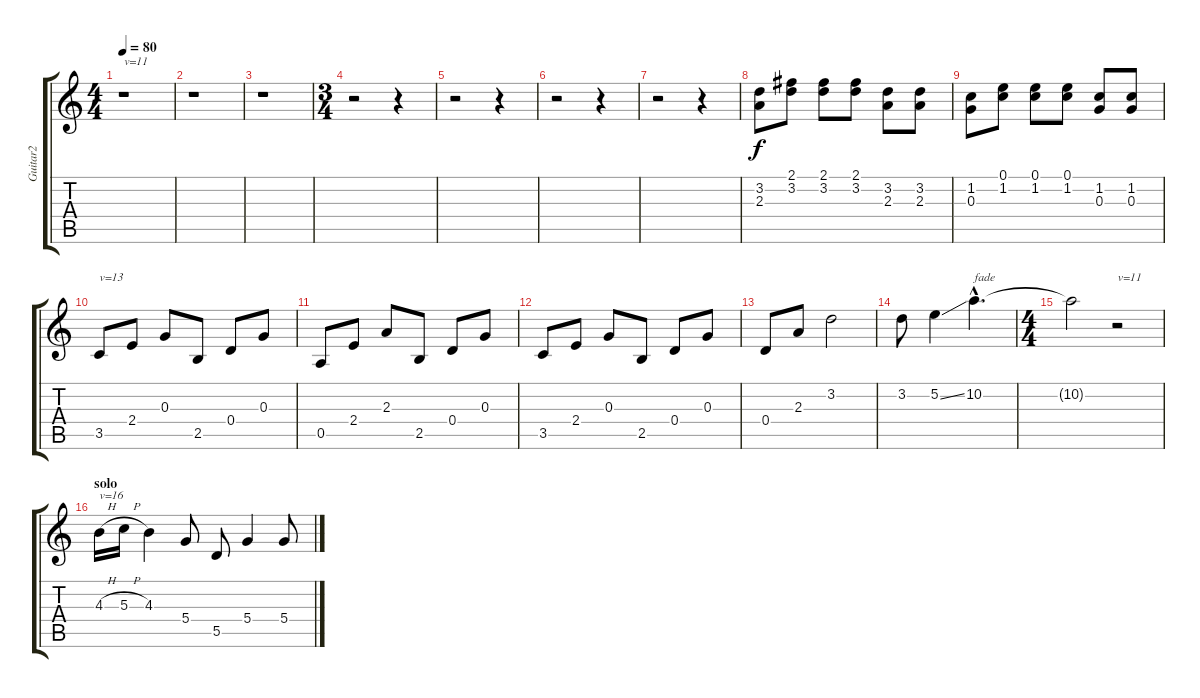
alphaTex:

\track ("Guitar2" "Guitar2") {instrument distortionguitar}
\staff {score tabs}
\tuning (E4 B3 G3 D3 A2 E2) {hide}
\ts (4 4)
\tempo 80
\clef g2
\ks c
r.1{txt "v=11" dy f volume 11} |
r.1 |
r.1 |
\ts (3 4)
r.2 r.4 |
r.2 r.4 |
r.2 r.4 |
r.2 r.4 |
(3.2 2.3).8 (2.1 3.2).8 (2.1 3.2).8 (2.1 3.2).8 (3.2 2.3).8 (3.2 2.3).8 |
(1.2 0.3).8 (0.1 1.2).8 (0.1 1.2).8 (0.1 1.2).8 (1.2 0.3).8 (1.2 0.3).8 |
3.5.8{txt "v=13" volume 13} 2.4.8 0.3.8 2.5.8 0.4.8 0.3.8 |
0.5.8 2.4.8 2.3.8 2.5.8 0.4.8 0.3.8 |
3.5.8 2.4.8 0.3.8 2.5.8 0.4.8 0.3.8 |
0.4.8 2.3.8 3.2.2 |
3.2.8 5.2{ss}.4 10.2{hac}.4{d txt "fade" volume 7} |
\ts (4 4)
10.2{t}.2 r.2{txt "v=11" volume 11} |
\section ("" "solo")
4.3{h}.16{txt "v=16" volume 16} 5.3{h}.16 4.3.4 5.4.8 5.5.8 5.4.4 5.4.8
